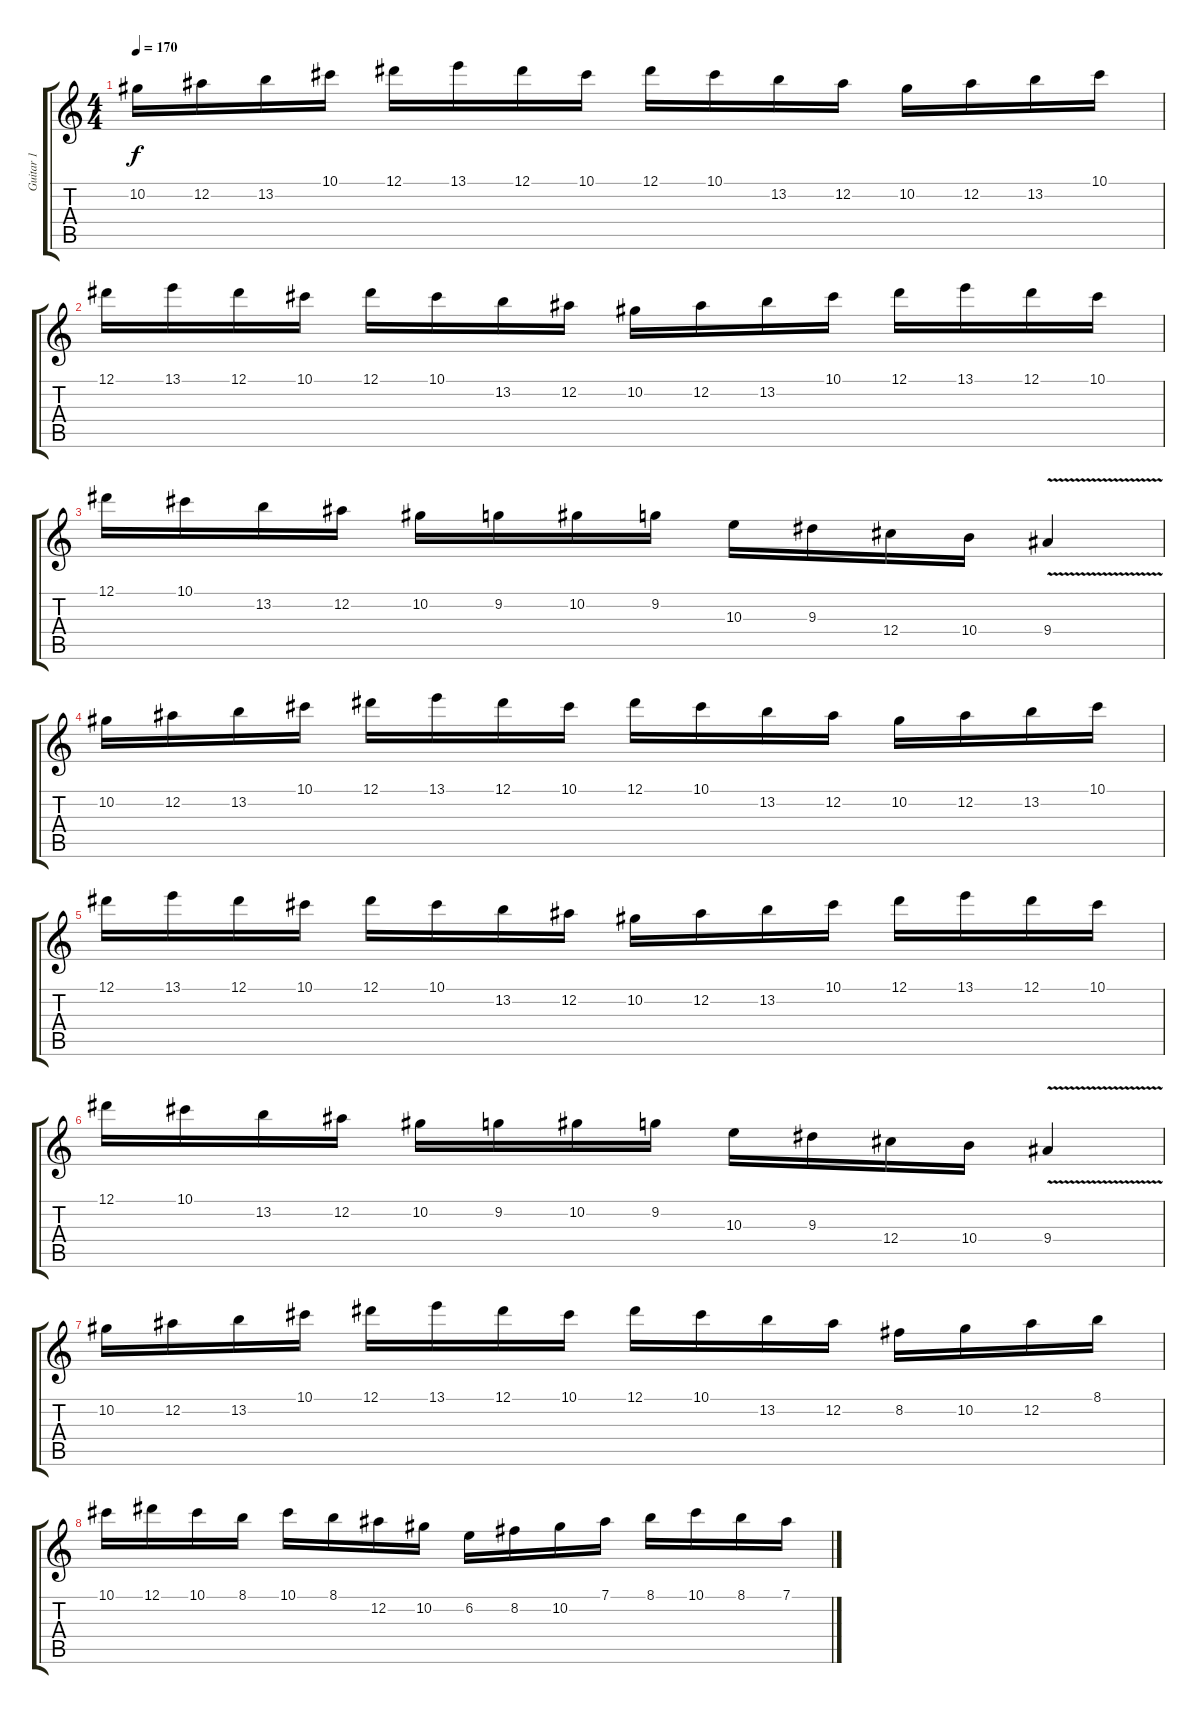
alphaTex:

\track ("Guitar 1" "Guitar 1") {instrument overdrivenguitar}
\staff {score tabs}
\tuning (Eb4 Bb3 Gb3 Db3 Ab2 Eb2) {hide}
\ts (4 4)
\tempo 170
\clef g2
\ks c
10.2.16{dy f instrument overdrivenguitar} 12.2.16 13.2.16 10.1.16 12.1.16 13.1.16 12.1.16 10.1.16 12.1.16 10.1.16 13.2.16 12.2.16 10.2.16 12.2.16 13.2.16 10.1.16 |
12.1.16 13.1.16 12.1.16 10.1.16 12.1.16 10.1.16 13.2.16 12.2.16 10.2.16 12.2.16 13.2.16 10.1.16 12.1.16 13.1.16 12.1.16 10.1.16 |
12.1.16 10.1.16 13.2.16 12.2.16 10.2.16 9.2.16 10.2.16 9.2.16 10.3.16 9.3.16 12.4.16 10.4.16 9.4{v}.4 |
10.2.16 12.2.16 13.2.16 10.1.16 12.1.16 13.1.16 12.1.16 10.1.16 12.1.16 10.1.16 13.2.16 12.2.16 10.2.16 12.2.16 13.2.16 10.1.16 |
12.1.16 13.1.16 12.1.16 10.1.16 12.1.16 10.1.16 13.2.16 12.2.16 10.2.16 12.2.16 13.2.16 10.1.16 12.1.16 13.1.16 12.1.16 10.1.16 |
12.1.16 10.1.16 13.2.16 12.2.16 10.2.16 9.2.16 10.2.16 9.2.16 10.3.16 9.3.16 12.4.16 10.4.16 9.4{v}.4 |
10.2.16 12.2.16 13.2.16 10.1.16 12.1.16 13.1.16 12.1.16 10.1.16 12.1.16 10.1.16 13.2.16 12.2.16 8.2.16 10.2.16 12.2.16 8.1.16 |
10.1.16 12.1.16 10.1.16 8.1.16 10.1.16 8.1.16 12.2.16 10.2.16 6.2.16 8.2.16 10.2.16 7.1.16 8.1.16 10.1.16 8.1.16 7.1.16
